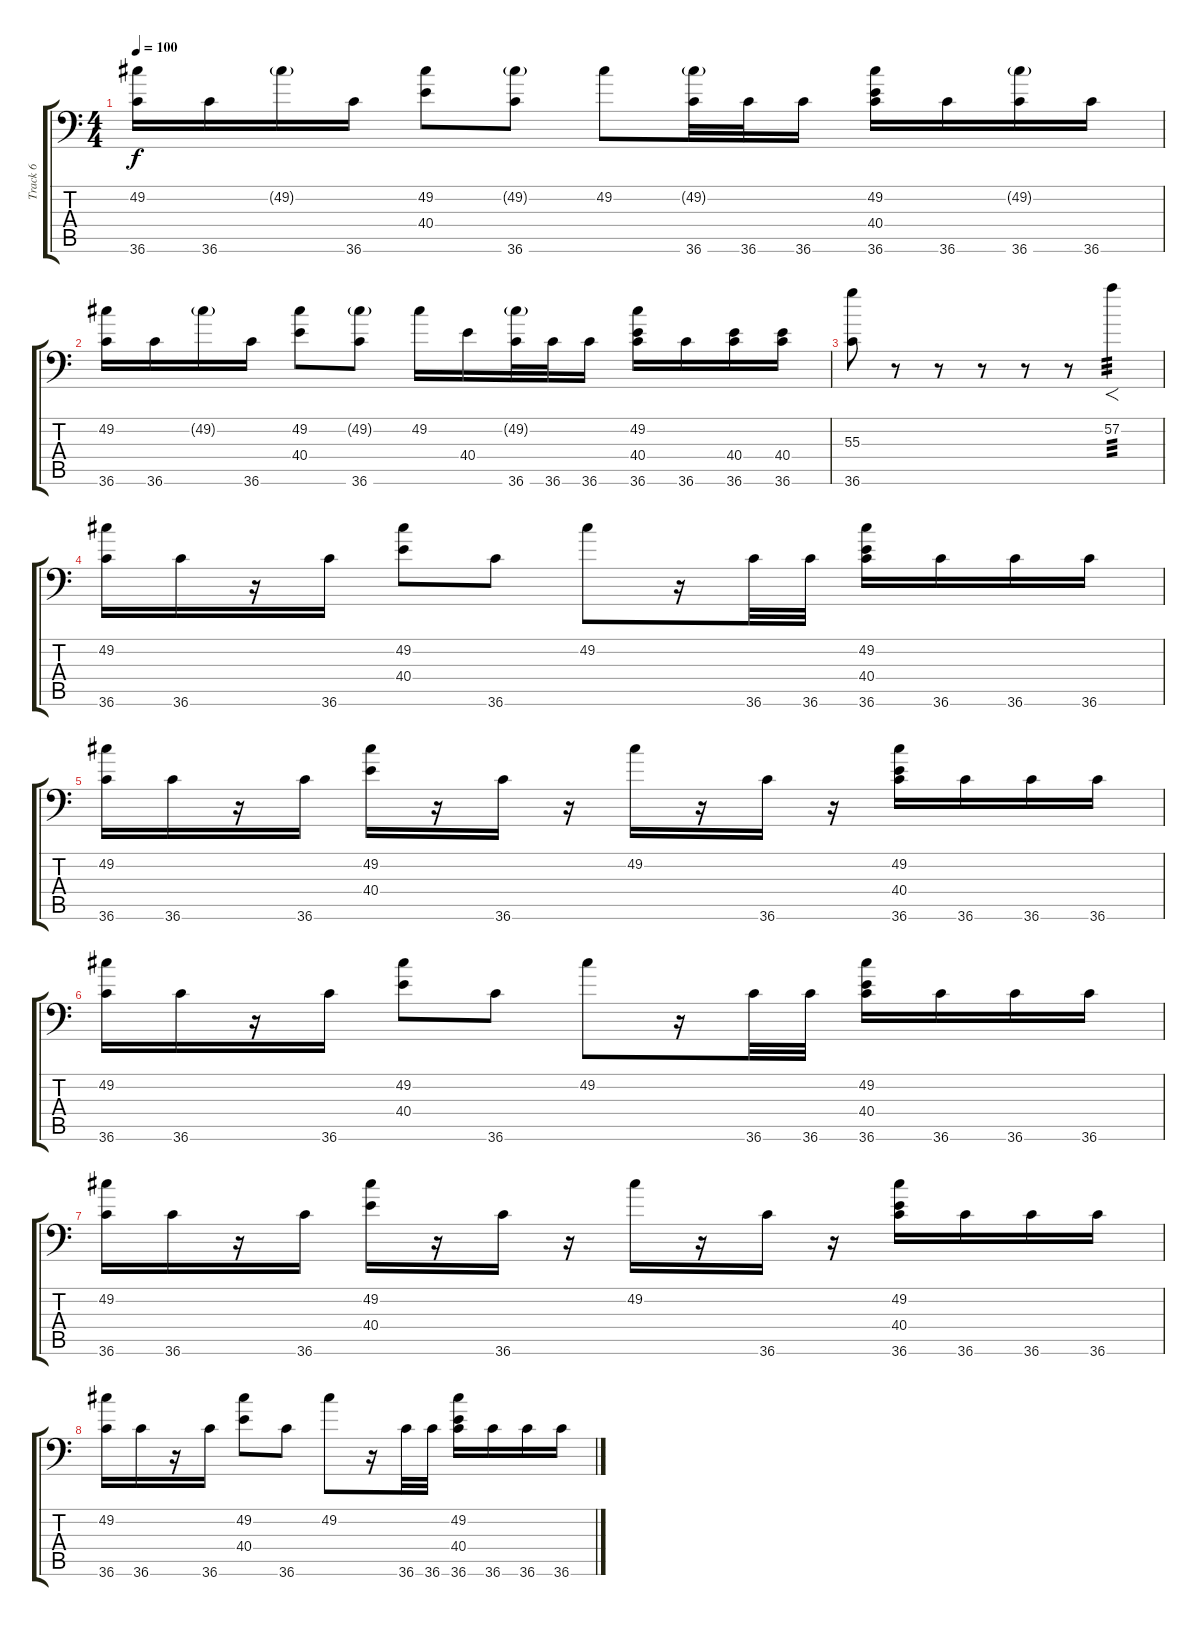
\track ("Track 6" "Track 6") {instrument acousticgrandpiano}
\staff {score tabs}
\tuning (C-1 C-1 C-1 C-1 C-1 C-1) {hide}
\ts (4 4)
\tempo 100
\clef f4
\ks c
(49.2 36.6).16{dy f} 36.6.16 49.2{g}.16 36.6.16 (49.2 40.4).8 (49.2{g} 36.6).8 49.2.8 (49.2{g} 36.6).32 36.6.32 36.6.16 (49.2 40.4 36.6).16 36.6.16 (49.2{g} 36.6).16 36.6.16 |
(49.2 36.6).16 36.6.16 49.2{g}.16 36.6.16 (49.2 40.4).8 (49.2{g} 36.6).8 49.2.16 40.4.16 (49.2{g} 36.6).32 36.6.32 36.6.16 (49.2 40.4 36.6).16 36.6.16 (40.4 36.6).16 (40.4 36.6).16 |
(55.3 36.6).8 r.8 r.8 r.8 r.8 r.8 57.2.4{f tp 3} |
(49.2 36.6).16 36.6.16 r.16 36.6.16 (49.2 40.4).8 36.6.8 49.2.8 r.16 36.6.32 36.6.32 (49.2 40.4 36.6).16 36.6.16 36.6.16 36.6.16 |
(49.2 36.6).16 36.6.16 r.16 36.6.16 (49.2 40.4).16 r.16 36.6.16 r.16 49.2.16 r.16 36.6.16 r.16 (49.2 40.4 36.6).16 36.6.16 36.6.16 36.6.16 |
(49.2 36.6).16 36.6.16 r.16 36.6.16 (49.2 40.4).8 36.6.8 49.2.8 r.16 36.6.32 36.6.32 (49.2 40.4 36.6).16 36.6.16 36.6.16 36.6.16 |
(49.2 36.6).16 36.6.16 r.16 36.6.16 (49.2 40.4).16 r.16 36.6.16 r.16 49.2.16 r.16 36.6.16 r.16 (49.2 40.4 36.6).16 36.6.16 36.6.16 36.6.16 |
(49.2 36.6).16 36.6.16 r.16 36.6.16 (49.2 40.4).8 36.6.8 49.2.8 r.16 36.6.32 36.6.32 (49.2 40.4 36.6).16 36.6.16 36.6.16 36.6.16
